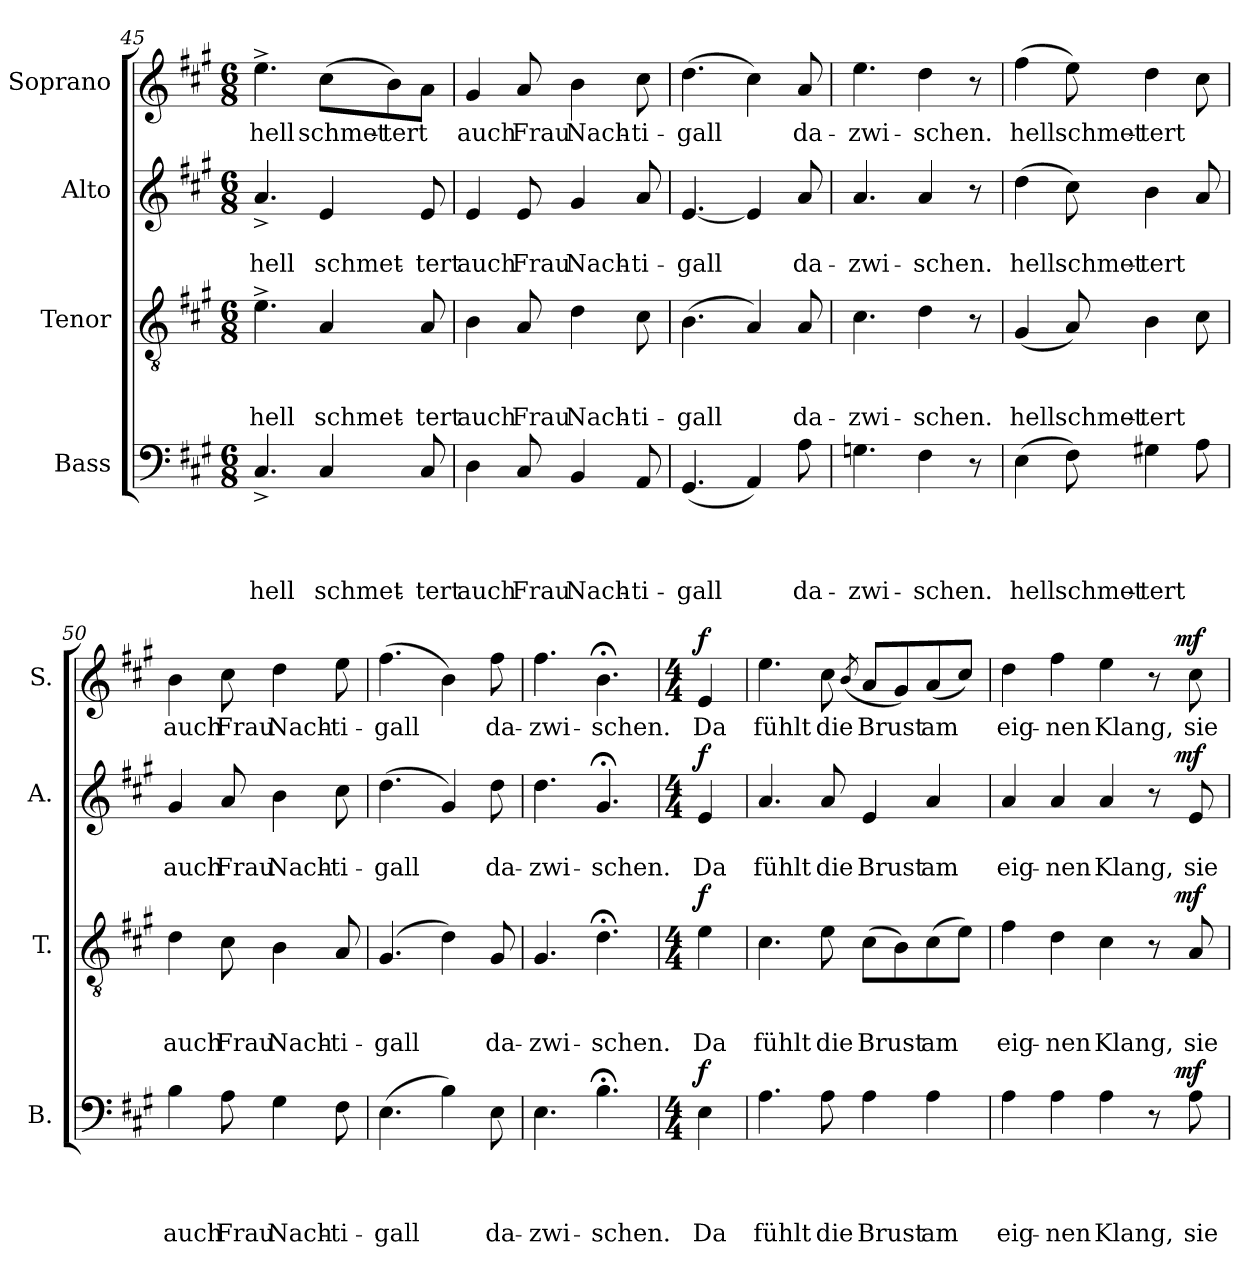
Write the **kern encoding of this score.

**kern	**text	**text	**text	**text	**dynam	**kern	**text	**text	**text	**dynam	**kern	**text	**text	**dynam	**kern	**text	**dynam
*part4	*part4	*part4	*part4	*part4	*part4	*part3	*part3	*part3	*part3	*part3	*part2	*part2	*part2	*part2	*part1	*part1	*part1
*staff4	*staff4	*staff4	*staff4	*staff4	*staff4	*staff3	*staff3	*staff3	*staff3	*staff3	*staff2	*staff2	*staff2	*staff2	*staff1	*staff1	*staff1
*I"Bass	*	*	*	*	*	*I"Tenor	*	*	*	*	*I"Alto	*	*	*	*I"Soprano	*	*
*I'B.	*	*	*	*	*	*I'T.	*	*	*	*	*I'A.	*	*	*	*I'S.	*	*
*clefF4	*	*	*	*	*	*clefGv2	*	*	*	*	*clefG2	*	*	*	*clefG2	*	*
*k[f#c#g#]	*	*	*	*	*	*k[f#c#g#]	*	*	*	*	*k[f#c#g#]	*	*	*	*k[f#c#g#]	*	*
*A:	*	*	*	*	*	*A:	*	*	*	*	*A:	*	*	*	*A:	*	*
*M6/8	*	*	*	*	*	*M6/8	*	*	*	*	*M6/8	*	*	*	*M6/8	*	*
=45	=45	=45	=45	=45	=45	=45	=45	=45	=45	=45	=45	=45	=45	=45	=45	=45	=45
!	!	!	!	!LO:LY:b	!	!	!	!	!LO:LY:b	!	!	!	!LO:LY:b	!	!	!LO:LY:b	!
4.C#^</	.	.	.	hell	.	4.e^>\	.	.	hell	.	4.a^</	.	hell	.	4.ee^>\	hell	.
!	!	!	!	!LO:LY:b	!	!	!	!	!LO:LY:b	!	!	!	!LO:LY:b	!	!	!LO:LY:b	!
4C#/	.	.	.	schmet-	.	4A/	.	.	schmet-	.	4e/	.	schmet-	.	(>8cc#\L	schmet-	.
!	!	!	!	!	!	!	!	!	!	!	!	!	!	!	!	!LO:LY:b	!
.	.	.	.	.	.	.	.	.	.	.	.	.	.	.	8b\)	-tert	.
!	!	!	!	!LO:LY:b	!	!	!	!	!LO:LY:b	!	!	!	!LO:LY:b	!	!	!	!
8C#/	.	.	.	-tert	.	8A/	.	.	-tert	.	8e/	.	-tert	.	8a\J	.	.
=46	=46	=46	=46	=46	=46	=46	=46	=46	=46	=46	=46	=46	=46	=46	=46	=46	=46
!	!	!	!	!LO:LY:b	!	!	!	!	!LO:LY:b	!	!	!	!LO:LY:b	!	!	!LO:LY:b	!
4D\	.	.	.	auch	.	4B\	.	.	auch	.	4e/	.	auch	.	4g#/	auch	.
!	!	!	!	!LO:LY:b	!	!	!	!	!LO:LY:b	!	!	!	!LO:LY:b	!	!	!LO:LY:b	!
8C#/	.	.	.	Frau	.	8A/	.	.	Frau	.	8e/	.	Frau	.	8a/	Frau	.
!	!	!	!	!LO:LY:b	!	!	!	!	!LO:LY:b	!	!	!	!LO:LY:b	!	!	!LO:LY:b	!
4BB/	.	.	.	Nach-	.	4d\	.	.	Nach-	.	4g#/	.	Nach-	.	4b\	Nach-	.
!	!	!	!	!LO:LY:b:rj	!	!	!	!	!LO:LY:b:rj	!	!	!	!LO:LY:b:rj	!	!	!LO:LY:b:rj	!
8AA/	.	.	.	-ti-	.	8c#\	.	.	-ti-	.	8a/	.	-ti-	.	8cc#\	-ti-	.
=47	=47	=47	=47	=47	=47	=47	=47	=47	=47	=47	=47	=47	=47	=47	=47	=47	=47
!	!	!	!	!LO:LY:b	!	!	!	!	!LO:LY:b	!	!	!	!LO:LY:b	!	!	!LO:LY:b	!
(<4.GG#/	.	.	.	-gall	.	(>4.B\	.	.	-gall	.	[<4.e/	.	-gall	.	(>4.dd\	-gall	.
4AA/)	.	.	.	.	.	4A/)	.	.	.	.	4e/]	.	.	.	4cc#\)	.	.
!	!	!	!	!LO:LY:b	!	!	!	!	!LO:LY:b	!	!	!	!LO:LY:b	!	!	!LO:LY:b	!
8A\	.	.	.	da-	.	8A/	.	.	da-	.	8a/	.	da-	.	8a/	da-	.
=48	=48	=48	=48	=48	=48	=48	=48	=48	=48	=48	=48	=48	=48	=48	=48	=48	=48
!	!	!	!	!LO:LY:b	!	!	!	!	!LO:LY:b	!	!	!	!LO:LY:b	!	!	!LO:LY:b	!
4.Gn\	.	.	.	-zwi-	.	4.c#\	.	.	-zwi-	.	4.a/	.	-zwi-	.	4.ee\	-zwi-	.
!	!	!	!	!LO:LY:b	!	!	!	!	!LO:LY:b	!	!	!	!LO:LY:b	!	!	!LO:LY:b	!
4F#\	.	.	.	-schen.	.	4d\	.	.	-schen.	.	4a/	.	-schen.	.	4dd\	-schen.	.
8r	.	.	.	.	.	8r	.	.	.	.	8r	.	.	.	8r	.	.
=49	=49	=49	=49	=49	=49	=49	=49	=49	=49	=49	=49	=49	=49	=49	=49	=49	=49
!	!	!	!	!LO:LY:b	!	!	!	!	!LO:LY:b	!	!	!	!LO:LY:b	!	!	!LO:LY:b	!
(>4E\	.	.	.	hell	.	(<4G#/	.	.	hell	.	(>4dd\	.	hell	.	(>4ff#\	hell	.
!	!	!	!	!LO:LY:b	!	!	!	!	!LO:LY:b	!	!	!	!LO:LY:b	!	!	!LO:LY:b	!
8F#\)	.	.	.	schmet-	.	8A/)	.	.	schmet-	.	8cc#\)	.	schmet-	.	8ee\)	schmet-	.
!	!	!	!	!LO:LY:b	!	!	!	!	!LO:LY:b	!	!	!	!LO:LY:b	!	!	!LO:LY:b	!
4G#X\	.	.	.	-tert	.	4B\	.	.	-tert	.	4b\	.	-tert	.	4dd\	-tert	.
8A\	.	.	.	.	.	8c#\	.	.	.	.	8a/	.	.	.	8cc#\	.	.
!!LO:PB:g=z
=50	=50	=50	=50	=50	=50	=50	=50	=50	=50	=50	=50	=50	=50	=50	=50	=50	=50
!	!	!	!	!LO:LY:b	!	!	!	!	!LO:LY:b	!	!	!	!LO:LY:b	!	!	!LO:LY:b	!
4B\	.	.	.	auch	.	4d\	.	.	auch	.	4g#/	.	auch	.	4b\	auch	.
!	!	!	!	!LO:LY:b	!	!	!	!	!LO:LY:b	!	!	!	!LO:LY:b	!	!	!LO:LY:b	!
8A\	.	.	.	Frau	.	8c#\	.	.	Frau	.	8a/	.	Frau	.	8cc#\	Frau	.
!	!	!	!	!LO:LY:b	!	!	!	!	!LO:LY:b	!	!	!	!LO:LY:b	!	!	!LO:LY:b	!
4G#\	.	.	.	Nach-	.	4B\	.	.	Nach-	.	4b\	.	Nach-	.	4dd\	Nach-	.
!	!	!	!	!LO:LY:b:rj	!	!	!	!	!LO:LY:b:rj	!	!	!	!LO:LY:b:rj	!	!	!LO:LY:b:rj	!
8F#\	.	.	.	-ti-	.	8A/	.	.	-ti-	.	8cc#\	.	-ti-	.	8ee\	-ti-	.
=51	=51	=51	=51	=51	=51	=51	=51	=51	=51	=51	=51	=51	=51	=51	=51	=51	=51
!	!	!	!	!LO:LY:b	!	!	!	!	!LO:LY:b	!	!	!	!LO:LY:b	!	!	!LO:LY:b	!
(>4.E\	.	.	.	-gall	.	(4.G#/	.	.	-gall	.	(>4.dd\	.	-gall	.	(>4.ff#\	-gall	.
4B\)	.	.	.	.	.	4d\)	.	.	.	.	4g#/)	.	.	.	4b\)	.	.
!	!	!	!	!LO:LY:b	!	!	!	!	!LO:LY:b	!	!	!	!LO:LY:b	!	!	!LO:LY:b	!
8E\	.	.	.	da-	.	8G#/	.	.	da-	.	8dd\	.	da-	.	8ff#\	da-	.
=52	=52	=52	=52	=52	=52	=52	=52	=52	=52	=52	=52	=52	=52	=52	=52	=52	=52
!	!	!	!	!LO:LY:b	!	!	!	!	!LO:LY:b	!	!	!	!LO:LY:b	!	!	!LO:LY:b	!
4.E\	.	.	.	-zwi-	.	4.G#/	.	.	-zwi-	.	4.dd\	.	-zwi-	.	4.ff#\	-zwi-	.
!	!	!	!	!LO:LY:b	!	!	!	!	!LO:LY:b	!	!	!	!LO:LY:b	!	!	!LO:LY:b	!
4.B;<\	.	.	.	-schen.	.	4.d;<\	.	.	-schen.	.	4.g#;/	.	-schen.	.	4.b;<\	-schen.	.
=53	=53	=53	=53	=53	=53	=53	=53	=53	=53	=53	=53	=53	=53	=53	=53	=53	=53
*M4/4	*	*	*	*	*	*M4/4	*	*	*	*	*M4/4	*	*	*	*M4/4	*	*
!	!	!	!	!LO:LY:b	!LO:DY:a	!	!	!	!LO:LY:b	!LO:DY:a	!	!	!LO:LY:b	!LO:DY:a	!	!LO:LY:b	!LO:DY:a
4E\	.	.	.	Da	f	4e\	.	.	Da	f	4e/	.	Da	f	4e/	Da	f
=54	=54	=54	=54	=54	=54	=54	=54	=54	=54	=54	=54	=54	=54	=54	=54	=54	=54
!	!	!	!	!LO:LY:b	!	!	!	!	!LO:LY:b	!	!	!	!LO:LY:b	!	!	!LO:LY:b	!
4.A\	.	.	.	fühlt	.	4.c#\	.	.	fühlt	.	4.a/	.	fühlt	.	4.ee\	fühlt	.
!	!	!	!	!LO:LY:b	!	!	!	!	!LO:LY:b	!	!	!	!LO:LY:b	!	!	!LO:LY:b	!
8A\	.	.	.	die	.	8e\	.	.	die	.	8a/	.	die	.	8cc#\	die	.
.	.	.	.	.	.	.	.	.	.	.	.	.	.	.	(<8qb/	.	.
!	!	!	!	!LO:LY:b	!	!	!	!	!LO:LY:b	!	!	!	!LO:LY:b	!	!	!LO:LY:b	!
4A\	.	.	.	Brust	.	(>8c#\L	.	.	Brust	.	4e/	.	Brust	.	8a/L	Brust	.
.	.	.	.	.	.	8B\)	.	.	.	.	.	.	.	.	8g#/)	.	.
!	!	!	!	!LO:LY:b	!	!	!	!	!LO:LY:b	!	!	!	!LO:LY:b	!	!	!LO:LY:b	!
4A\	.	.	.	am	.	(>8c#\	.	.	am	.	4a/	.	am	.	(<8a/	am	.
.	.	.	.	.	.	8e\J)	.	.	.	.	.	.	.	.	8cc#/J)	.	.
=55	=55	=55	=55	=55	=55	=55	=55	=55	=55	=55	=55	=55	=55	=55	=55	=55	=55
!	!	!	!	!LO:LY:b	!	!	!	!	!LO:LY:b	!	!	!	!LO:LY:b	!	!	!LO:LY:b	!
*^	*	*	*	*	*	*^	*	*	*	*	*^	*	*	*	*^	*	*
4A\	2ryy	.	.	.	eig-	.	4f#\	2ryy	.	.	eig-	.	4a/	2ryy	.	eig-	.	4dd\	2ryy	eig-	.
!	!	!	!	!	!LO:LY:b:rj	!	!	!	!	!	!LO:LY:b:rj	!	!	!	!	!LO:LY:b:rj	!	!	!	!LO:LY:b:rj	!
4A\	.	.	.	.	-nen	.	4d\	.	.	.	-nen	.	4a/	.	.	-nen	.	4ff#\	.	-nen	.
!	!	!	!	!	!LO:LY:b	!	!	!	!	!	!LO:LY:b	!	!	!	!	!LO:LY:b	!	!	!	!LO:LY:b	!
4A\	4ryy	.	.	.	Klang,	.	4c#\	4ryy	.	.	Klang,	.	4a/	4ryy	.	Klang,	.	4ee\	4ryy	Klang,	.
8r	16.ryy	.	.	.	.	.	8r	16.ryy	.	.	.	.	8r	16.ryy	.	.	.	8r	16.ryy	.	.
!	!	!	!	!	!	!LO:DY:a	!	!	!	!	!	!LO:DY:a	!	!	!	!	!LO:DY:a	!	!	!	!LO:DY:a
.	8ryy	.	.	.	.	mf	.	8ryy	.	.	.	mf	.	8ryy	.	.	mf	.	8ryy	.	mf
!	!	!	!	!	!LO:LY:b	!	!	!	!	!	!LO:LY:b	!	!	!	!	!LO:LY:b	!	!	!	!LO:LY:b	!
8A\	.	.	.	.	sie	.	8A/	.	.	.	sie	.	8e/	.	.	sie	.	8cc#\	.	sie	.
.	32ryy	.	.	.	.	.	.	32ryy	.	.	.	.	.	32ryy	.	.	.	.	32ryy	.	.
*v	*v	*	*	*	*	*	*	*	*	*	*	*	*v	*v	*	*	*	*v	*v	*	*
*	*	*	*	*	*	*v	*v	*	*	*	*	*	*	*	*	*	*	*
=	=	=	=	=	=	=	=	=	=	=	=	=	=	=	=	=	=
*-	*-	*-	*-	*-	*-	*-	*-	*-	*-	*-	*-	*-	*-	*-	*-	*-	*-
